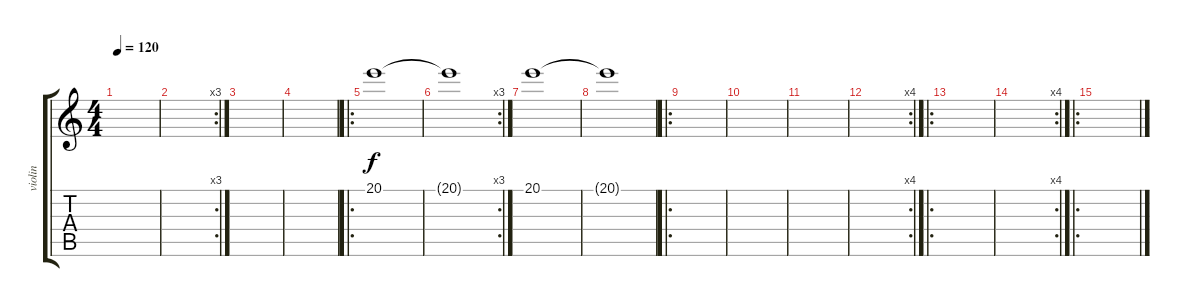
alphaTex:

\track ("violin" "violin") {instrument violin}
\staff {score tabs}
\tuning (Ab4 B3 G3 D3 A2 E2) {hide}
\ts (4 4)
\tempo 120
\clef g2
\ks c
|
\rc 3
|
|
|
\ro
20.1.1 |
\rc 3
20.1{t}.1{dy f} |
20.1.1 |
20.1{t}.1 |
\ro
|
|
|
\rc 4
|
\ro
|
\rc 4
|
\ro
